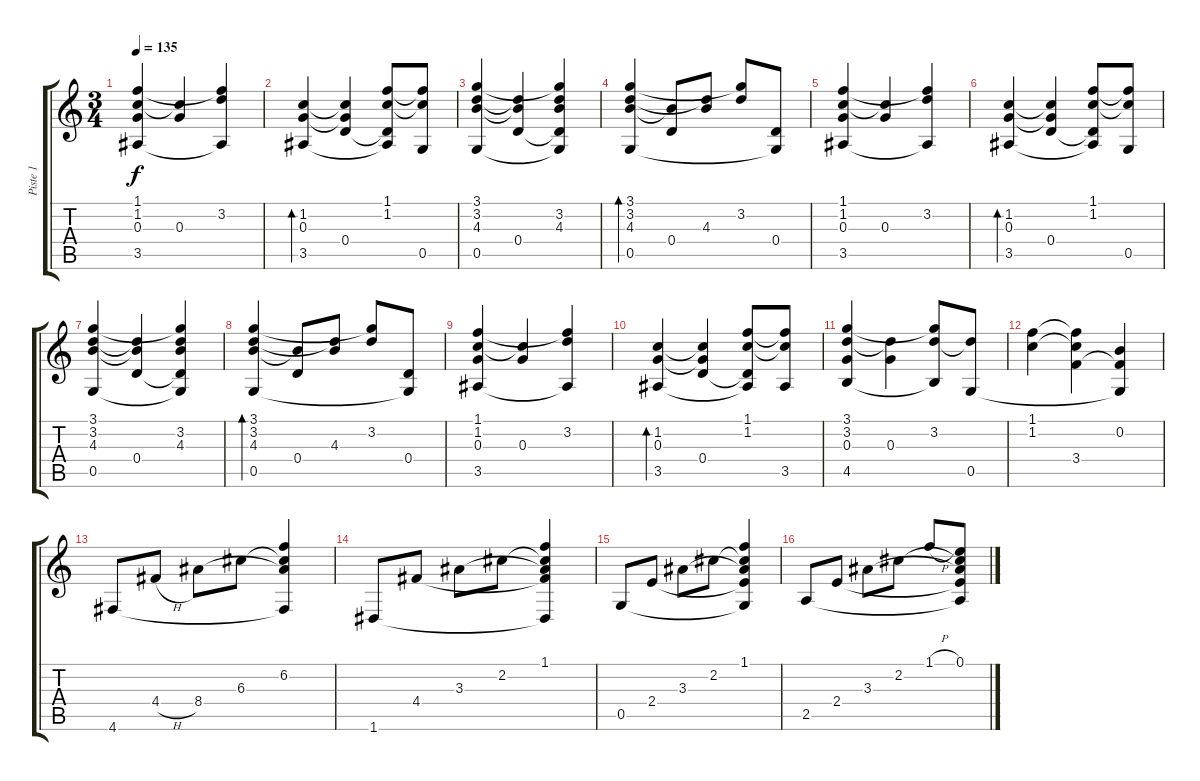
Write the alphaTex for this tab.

\track ("Piste 1" "Piste 1") {instrument acousticguitarnylon}
\staff {score tabs}
\tuning (E4 B3 G3 D3 G2 D2) {hide}
\ts (3 4)
\tempo 135
\clef g2
\ks c
(1.1 1.2 0.3 3.5).4{dy f} (1.2{t} 0.3).4 (1.1{t} 3.2 3.5{t}).4 |
(1.2 0.3 3.5).4{bd 120} (1.2{t} 0.3{t} 0.4).4 (1.1 1.2 0.4{t} 3.5{t}).8 (1.1{t} 1.2{t} 0.5).8 |
(3.1 3.2 4.3 0.5).4 (3.2{t} 4.3{t} 0.4).4 (3.1{t} 3.2 4.3 0.4{t} 0.5{t}).4 |
(3.1 3.2 4.3 0.5).4{bd 120} (4.3{t} 0.4).8 (3.2{t} 4.3).8 (3.1{t} 3.2).8 (0.4 0.5{t}).8 |
(1.1 1.2 0.3 3.5).4 (1.2{t} 0.3).4 (1.1{t} 3.2 3.5{t}).4 |
(1.2 0.3 3.5).4{bd 120} (1.2{t} 0.3{t} 0.4).4 (1.1 1.2 0.4{t} 3.5{t}).8 (1.1{t} 1.2{t} 0.5).8 |
(3.1 3.2 4.3 0.5).4 (3.2{t} 4.3{t} 0.4).4 (3.1{t} 3.2 4.3 0.4{t} 0.5{t}).4 |
(3.1 3.2 4.3 0.5).4{bd 120} (4.3{t} 0.4).8 (3.2{t} 4.3).8 (3.1{t} 3.2).8 (0.4 0.5{t}).8 |
(1.1 1.2 0.3 3.5).4 (1.2{t} 0.3).4 (1.1{t} 3.2 3.5{t}).4 |
(1.2 0.3 3.5).4{bd 120} (1.2{t} 0.3{t} 0.4).4 (1.1 1.2 0.4{t} 3.5{t}).8 (1.1{t} 1.2{t} 3.5).8 |
(3.1 3.2 0.3 4.5).4 (3.2{t} 0.3).4 (3.1{t} 3.2 4.5{t}).8 (3.2{t} 0.5).8 |
(1.1 1.2).4 (1.1{t} 1.2{t} 3.4).4 (0.2 3.4{t} 0.5{t}).4 |
4.6.8 4.4{h}.8 8.4.8 6.3.8 (6.2 6.3{t} 8.4{t} 4.6{t}).4 |
1.6.8 4.4.8 3.3.8 2.2.8 (1.1 2.2{t} 3.3{t} 4.4{t} 1.6{t}).4 |
0.5.8 2.4.8 3.3.8 2.2.8 (1.1 2.2{t} 3.3{t} 2.4{t} 0.5{t}).4 |
2.5.8 2.4.8 3.3.8 2.2.8 1.1{h}.8 (0.1 2.2{t} 3.3{t} 2.4{t} 2.5{t}).8
